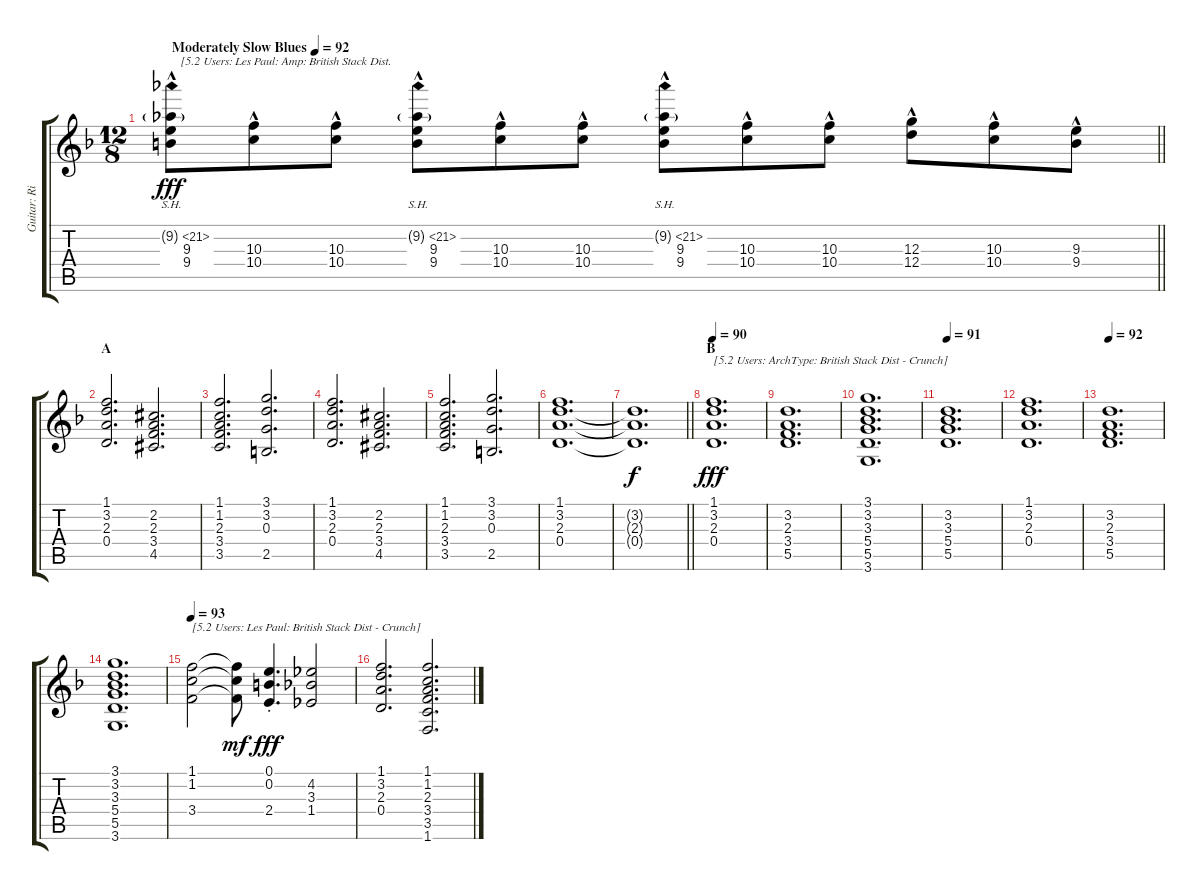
\track ("Guitar: Rik" "Guitar: Ri") {instrument distortionguitar}
\staff {score tabs}
\tuning (E4 B3 G3 D3 A2 E2) {hide}
\ts (12 8)
\tempo (92 "Moderately Slow Blues")
\clef g2
\barLineRight lightlight
\ks f
(9.2{sh 12 g} 9.3{hac} 9.4).8{txt "   [5.2 Users: Les Paul: Amp: British Stack Dist." dy fff instrument distortionguitar} (10.3{hac} 10.4{hac}).8 (10.3{hac} 10.4{hac}).8 (9.2{sh 12 g} 9.3{hac} 9.4{hac}).8 (10.3{hac} 10.4{hac}).8 (10.3{hac} 10.4{hac}).8 (9.2{sh 12 g} 9.3{hac} 9.4{hac}).8 (10.3{hac} 10.4{hac}).8 (10.3{hac} 10.4{hac}).8 (12.3{hac} 12.4{hac}).8 (10.3{hac} 10.4{hac}).8 (9.3{hac} 9.4{hac}).8 |
\section ("" "A")
(1.1 3.2 2.3 0.4).2{d} (2.2{acc #} 2.3 3.4 4.5{acc #}).2{d} |
(1.1 1.2 2.3 3.4 3.5).2{d} (3.1 3.2 0.3 2.5).2{d} |
(1.1 3.2 2.3 0.4).2{d} (2.2{acc #} 2.3 3.4 4.5{acc #}).2{d} |
(1.1 1.2 2.3 3.4 3.5).2{d} (3.1 3.2 0.3 2.5).2{d} |
(1.1 3.2 2.3 0.4).1{d} |
\barLineRight lightlight
(3.2{t} 2.3{t} 0.4{t}).1{d dy f} |
\section ("" "B")
\tempo 90
(1.1 3.2 2.3 0.4).1{d txt "[5.2 Users: ArchType: British Stack Dist - Crunch]" dy fff volume 13 instrument electricguitarjazz} |
(3.2 2.3 3.4 5.5).1{d} |
(3.1 3.2 3.3 5.4 5.5 3.6).1{d} |
\tempo 91
(3.2 3.3 5.4 5.5).1{d} |
(1.1 3.2 2.3 0.4).1{d} |
\tempo 92
(3.2 2.3 3.4 5.5).1{d} |
(3.1 3.2 3.3 5.4 5.5 3.6).1{d} |
\tempo 93
(1.1 1.2 3.4).2{txt "[5.2 Users: Les Paul: British Stack Dist - Crunch]" volume 12 instrument distortionguitar} (1.1{t} 1.2{t} 3.4{t}).8{dy mf} (0.1{st} 0.2{st} 2.4).4{d dy fff} (4.2 3.3 1.4).2 |
(1.1 3.2 2.3 0.4).2{d} (1.1 1.2 2.3 3.4 3.5 1.6).2{d}
